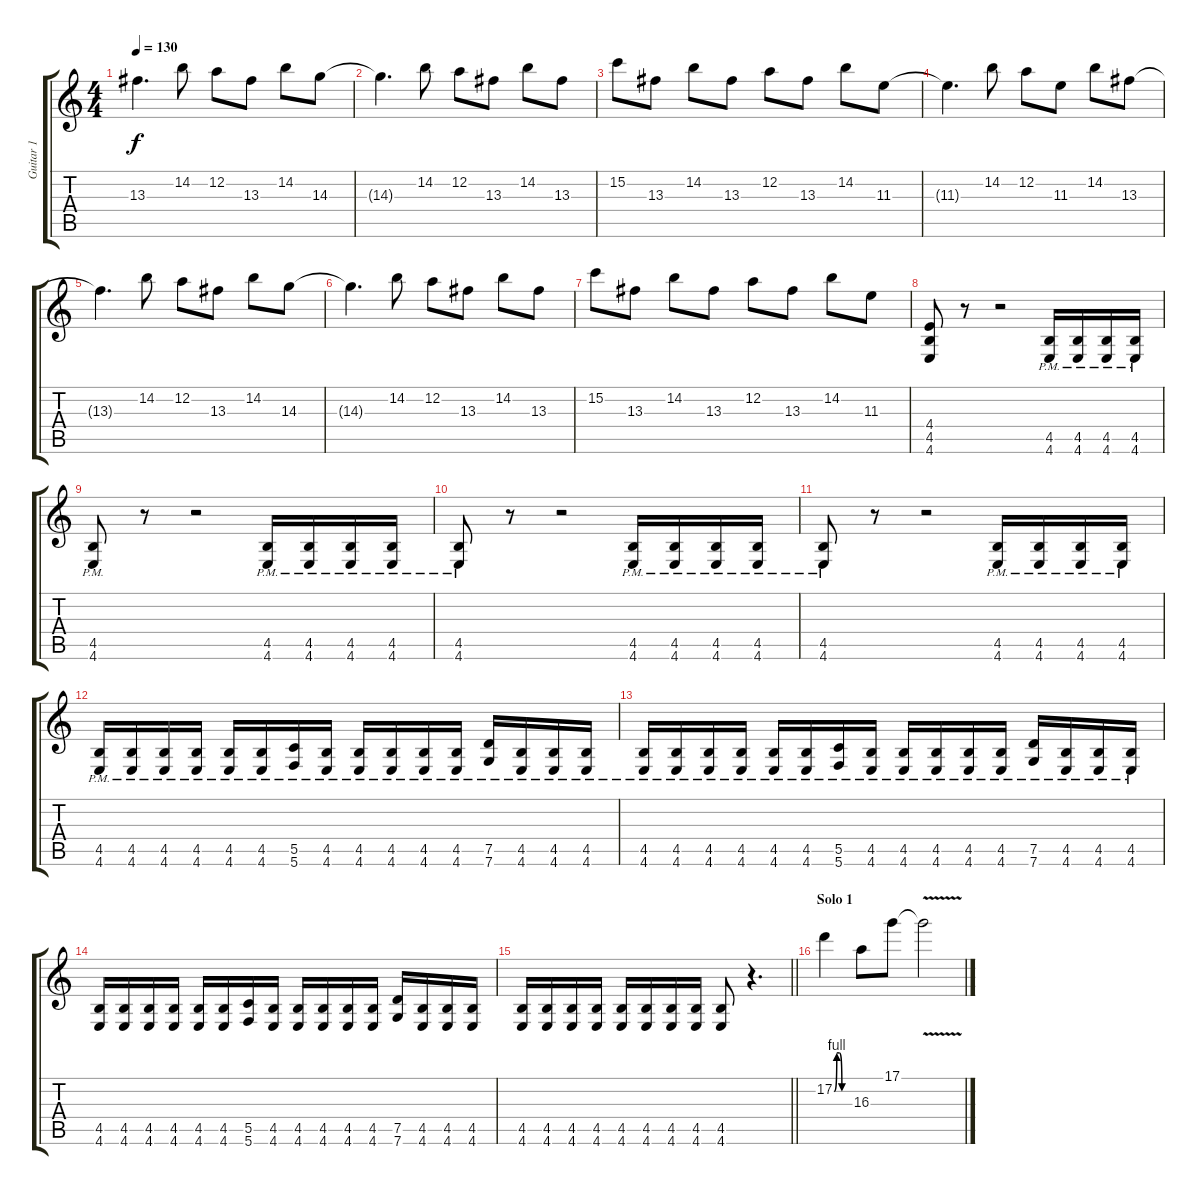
\track ("Guitar 1" "Guitar 1") {instrument distortionguitar}
\staff {score tabs}
\tuning (D4 A3 F3 C3 G2 C2) {hide}
\ts (4 4)
\tempo 130
\clef g2
\ks c
13.3{t}.4{d dy f} 14.2.8 12.2.8 13.3.8 14.2.8 14.3.8 |
14.3{t}.4{d} 14.2.8 12.2.8 13.3.8 14.2.8 13.3.8 |
15.2.8 13.3.8 14.2.8 13.3.8 12.2.8 13.3.8 14.2.8 11.3.8 |
11.3{t}.4{d} 14.2.8 12.2.8 11.3.8 14.2.8 13.3.8 |
13.3{t}.4{d} 14.2.8 12.2.8 13.3.8 14.2.8 14.3.8 |
14.3{t}.4{d} 14.2.8 12.2.8 13.3.8 14.2.8 13.3.8 |
15.2.8 13.3.8 14.2.8 13.3.8 12.2.8 13.3.8 14.2.8 11.3.8 |
(4.4 4.5 4.6).8 r.8 r.2 (4.5{pm} 4.6{pm}).16 (4.5{pm} 4.6{pm}).16 (4.5{pm} 4.6{pm}).16 (4.5{pm} 4.6{pm}).16 |
(4.5{pm} 4.6{pm}).8 r.8 r.2 (4.5{pm} 4.6{pm}).16 (4.5{pm} 4.6{pm}).16 (4.5{pm} 4.6{pm}).16 (4.5{pm} 4.6{pm}).16 |
(4.5{pm} 4.6{pm}).8 r.8 r.2 (4.5{pm} 4.6{pm}).16 (4.5{pm} 4.6{pm}).16 (4.5{pm} 4.6{pm}).16 (4.5{pm} 4.6{pm}).16 |
(4.5{pm} 4.6{pm}).8 r.8 r.2 (4.5{pm} 4.6{pm}).16 (4.5{pm} 4.6{pm}).16 (4.5{pm} 4.6{pm}).16 (4.5{pm} 4.6{pm}).16 |
(4.5{pm} 4.6{pm}).16 (4.5{pm} 4.6{pm}).16 (4.5{pm} 4.6{pm}).16 (4.5{pm} 4.6{pm}).16 (4.5{pm} 4.6{pm}).16 (4.5{pm} 4.6{pm}).16 (5.5{pm} 5.6{pm}).16 (4.5{pm} 4.6{pm}).16 (4.5{pm} 4.6{pm}).16 (4.5{pm} 4.6{pm}).16 (4.5{pm} 4.6{pm}).16 (4.5{pm} 4.6{pm}).16 (7.5{pm} 7.6{pm}).16 (4.5{pm} 4.6{pm}).16 (4.5{pm} 4.6{pm}).16 (4.5{pm} 4.6{pm}).16 |
(4.5{pm} 4.6{pm}).16 (4.5{pm} 4.6{pm}).16 (4.5{pm} 4.6{pm}).16 (4.5{pm} 4.6{pm}).16 (4.5{pm} 4.6{pm}).16 (4.5{pm} 4.6{pm}).16 (5.5{pm} 5.6{pm}).16 (4.5{pm} 4.6{pm}).16 (4.5{pm} 4.6{pm}).16 (4.5{pm} 4.6{pm}).16 (4.5{pm} 4.6{pm}).16 (4.5{pm} 4.6{pm}).16 (7.5{pm} 7.6{pm}).16 (4.5{pm} 4.6{pm}).16 (4.5{pm} 4.6{pm}).16 (4.5{pm} 4.6{pm}).16 |
(4.5 4.6).16 (4.5 4.6).16 (4.5 4.6).16 (4.5 4.6).16 (4.5 4.6).16 (4.5 4.6).16 (5.5 5.6).16 (4.5 4.6).16 (4.5 4.6).16 (4.5 4.6).16 (4.5 4.6).16 (4.5 4.6).16 (7.5 7.6).16 (4.5 4.6).16 (4.5 4.6).16 (4.5 4.6).16 |
\barLineRight lightlight
(4.5 4.6).16 (4.5 4.6).16 (4.5 4.6).16 (4.5 4.6).16 (4.5 4.6).16 (4.5 4.6).16 (4.5 4.6).16 (4.5 4.6).16 (4.5 4.6).8 r.4{d} |
\section ("" "Solo 1")
17.2{be (custom 0 0 10 4 20 4 30 0 60 0)}.4 16.3.8 17.1.8 17.1{v t}.2
